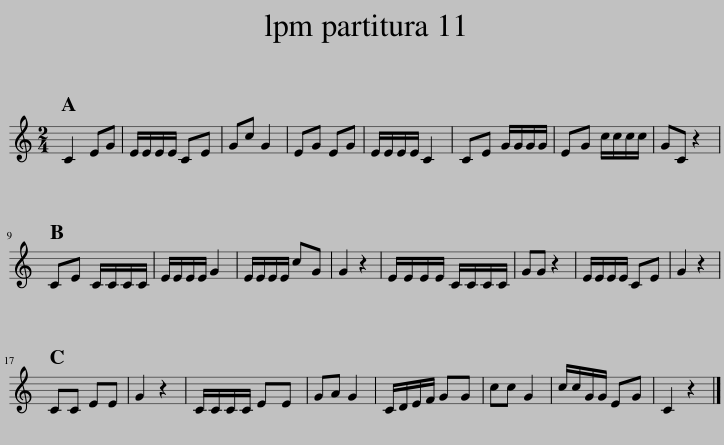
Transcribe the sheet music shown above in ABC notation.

X:1
L:1/8
M:2/4
I:linebreak $
K:C
V:1 treble
V:1
 C2 EG | E/E/E/E/ CE | Gc G2 | EG EG | E/E/E/E/ C2 | %5
 CE G/G/G/G/ | EG c/c/c/c/ | GC z2 |$ CE C/C/C/C/ | E/E/E/E/ G2 | %10
 E/E/E/E/ cG | G2 z2 | E/E/E/E/ C/C/C/C/ | GG z2 | E/E/E/E/ CE | %15
 G2 z2 |$ CC EE | G2 z2 | C/C/C/C/ EE | GA G2 | %20
 C/D/E/F/ GG | cc G2 | c/c/G/G/ EG | C2 z2 |] %24
